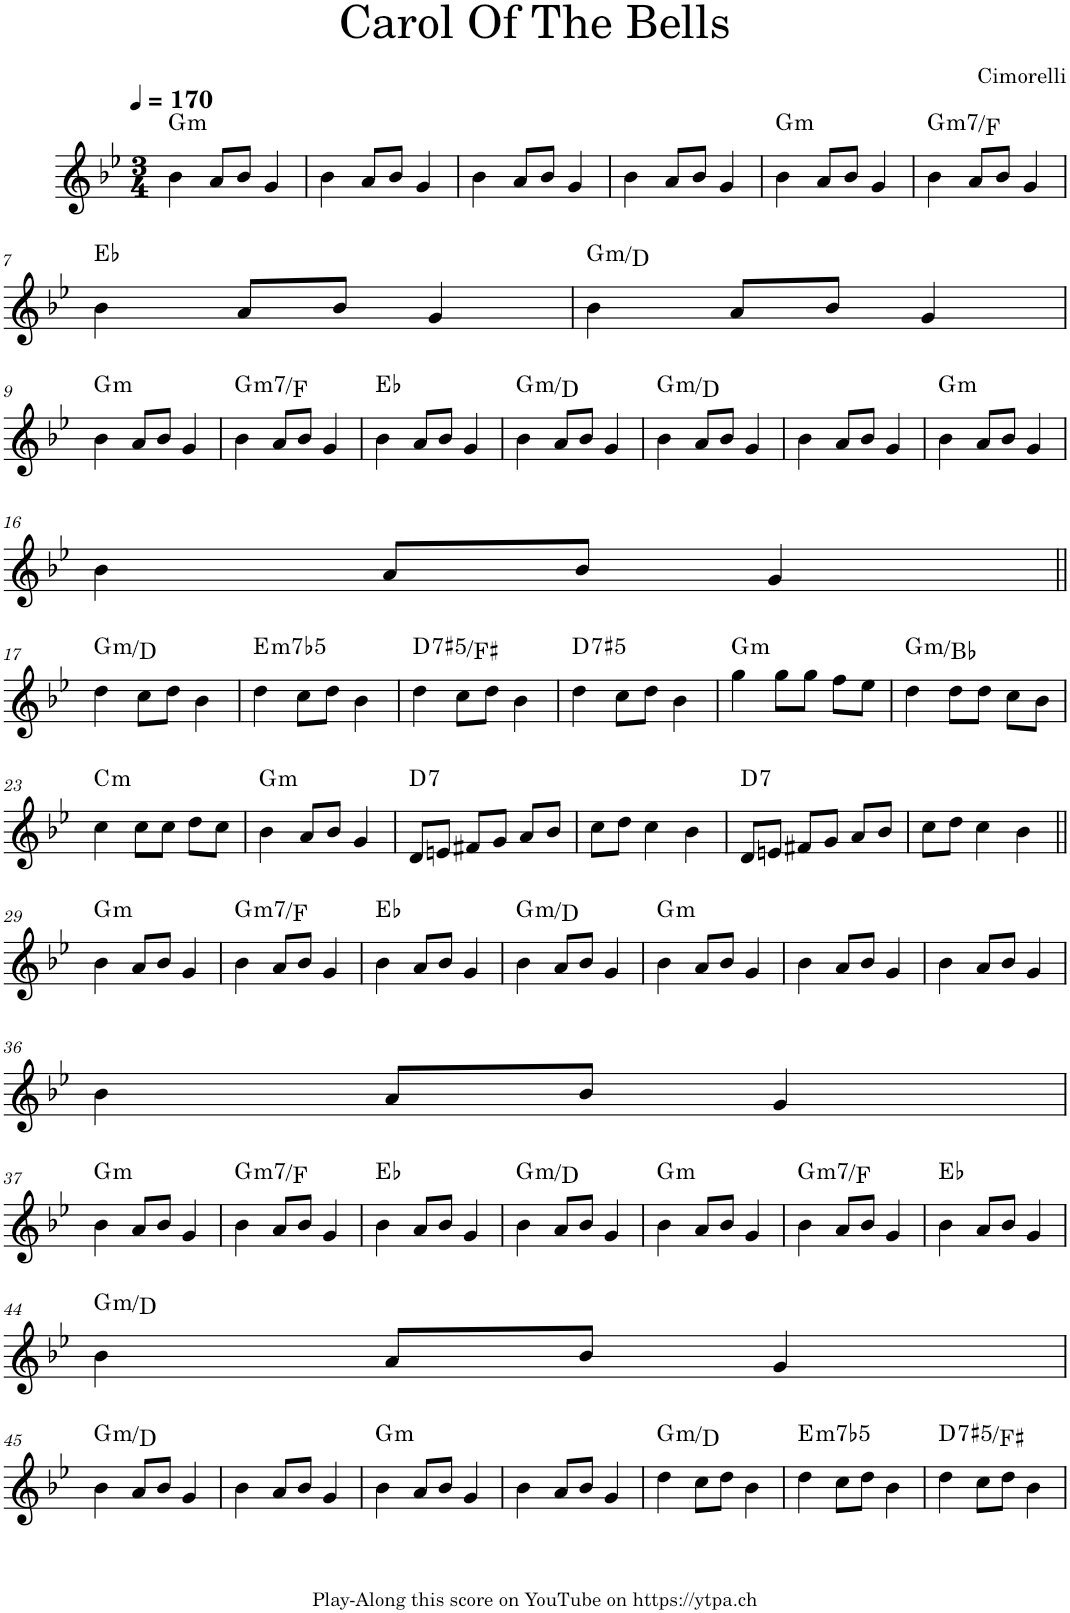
**kern	**harte
*part1	*part1
*staff1	*
*I"Piano	*
*I'Pno.	*
*clefG2	*
*k[b-e-]	*
*M3/4	*
*MM170	*
=1	=1
!	!LO:H:kt=m
4b-\	G:min
8a/L	.
8b-/J	.
4g/	.
=2	=2
4b-\	.
8a/L	.
8b-/J	.
4g/	.
=3	=3
4b-\	.
8a/L	.
8b-/J	.
4g/	.
=4	=4
4b-\	.
8a/L	.
8b-/J	.
4g/	.
=5	=5
!	!LO:H:kt=m
4b-\	G:min
8a/L	.
8b-/J	.
4g/	.
=6	=6
!	!LO:H:kt=m7
4b-\	G:min7/b7
8a/L	.
8b-/J	.
4g/	.
!!LO:LB:g=z
=7	=7
4b-\	Eb:maj
8a/L	.
8b-/J	.
4g/	.
=8	=8
!	!LO:H:kt=m
4b-\	G:min/5
8a/L	.
8b-/J	.
4g/	.
!!LO:LB:g=z
=9	=9
!	!LO:H:kt=m
4b-\	G:min
8a/L	.
8b-/J	.
4g/	.
=10	=10
!	!LO:H:kt=m7
4b-\	G:min7/b7
8a/L	.
8b-/J	.
4g/	.
=11	=11
4b-\	Eb:maj
8a/L	.
8b-/J	.
4g/	.
=12	=12
!	!LO:H:kt=m
4b-\	G:min/5
8a/L	.
8b-/J	.
4g/	.
=13	=13
!	!LO:H:kt=m
4b-\	G:min/5
8a/L	.
8b-/J	.
4g/	.
=14	=14
4b-\	.
8a/L	.
8b-/J	.
4g/	.
=15	=15
!	!LO:H:kt=m
4b-\	G:min
8a/L	.
8b-/J	.
4g/	.
!!LO:LB:g=z
=16	=16
4b-\	.
8a/L	.
8b-/J	.
4g/	.
!!LO:LB:g=z
=17||	=17||
!	!LO:H:kt=m
4dd\	G:min/5
8cc\L	.
8dd\J	.
4b-\	.
=18	=18
!	!LO:H:kt=m7b5
4dd\	E:hdim7
8cc\L	.
8dd\J	.
4b-\	.
=19	=19
!	!LO:H:kt=7
4dd\	D:(3,#5,b7)/3
8cc\L	.
8dd\J	.
4b-\	.
=20	=20
!	!LO:H:kt=7
4dd\	D:(3,#5,b7)
8cc\L	.
8dd\J	.
4b-\	.
=21	=21
!	!LO:H:kt=m
4gg\	G:min
8gg\L	.
8gg\J	.
8ff\L	.
8ee-\J	.
=22	=22
!	!LO:H:kt=m
4dd\	G:min/b3
8dd\L	.
8dd\J	.
8cc\L	.
8b-\J	.
!!LO:LB:g=z
=23	=23
!	!LO:H:kt=m
4cc\	C:min
8cc\L	.
8cc\J	.
8dd\L	.
8cc\J	.
=24	=24
!	!LO:H:kt=m
4b-\	G:min
8a/L	.
8b-/J	.
4g/	.
=25	=25
!	!LO:H:kt=7
8d/L	D:7
8en/J	.
8f#X/L	.
8g/J	.
8a/L	.
8b-/J	.
=26	=26
8cc\L	.
8dd\J	.
4cc\	.
4b-\	.
=27	=27
!	!LO:H:kt=7
8d/L	D:7
8en/J	.
8f#X/L	.
8g/J	.
8a/L	.
8b-/J	.
=28	=28
8cc\L	.
8dd\J	.
4cc\	.
4b-\	.
!!LO:LB:g=z
=29||	=29||
!	!LO:H:kt=m
4b-\	G:min
8a/L	.
8b-/J	.
4g/	.
=30	=30
!	!LO:H:kt=m7
4b-\	G:min7/b7
8a/L	.
8b-/J	.
4g/	.
=31	=31
4b-\	Eb:maj
8a/L	.
8b-/J	.
4g/	.
=32	=32
!	!LO:H:kt=m
4b-\	G:min/5
8a/L	.
8b-/J	.
4g/	.
=33	=33
!	!LO:H:kt=m
4b-\	G:min
8a/L	.
8b-/J	.
4g/	.
=34	=34
4b-\	.
8a/L	.
8b-/J	.
4g/	.
=35	=35
4b-\	.
8a/L	.
8b-/J	.
4g/	.
!!LO:LB:g=z
=36	=36
4b-\	.
8a/L	.
8b-/J	.
4g/	.
!!LO:LB:g=z
=37	=37
!	!LO:H:kt=m
4b-\	G:min
8a/L	.
8b-/J	.
4g/	.
=38	=38
!	!LO:H:kt=m7
4b-\	G:min7/b7
8a/L	.
8b-/J	.
4g/	.
=39	=39
4b-\	Eb:maj
8a/L	.
8b-/J	.
4g/	.
=40	=40
!	!LO:H:kt=m
4b-\	G:min/5
8a/L	.
8b-/J	.
4g/	.
=41	=41
!	!LO:H:kt=m
4b-\	G:min
8a/L	.
8b-/J	.
4g/	.
=42	=42
!	!LO:H:kt=m7
4b-\	G:min7/b7
8a/L	.
8b-/J	.
4g/	.
=43	=43
4b-\	Eb:maj
8a/L	.
8b-/J	.
4g/	.
!!LO:LB:g=z
=44	=44
!	!LO:H:kt=m
4b-\	G:min/5
8a/L	.
8b-/J	.
4g/	.
!!LO:LB:g=z
=45	=45
!	!LO:H:kt=m
4b-\	G:min/5
8a/L	.
8b-/J	.
4g/	.
=46	=46
4b-\	.
8a/L	.
8b-/J	.
4g/	.
=47	=47
!	!LO:H:kt=m
4b-\	G:min
8a/L	.
8b-/J	.
4g/	.
=48	=48
4b-\	.
8a/L	.
8b-/J	.
4g/	.
=49	=49
!	!LO:H:kt=m
4dd\	G:min/5
8cc\L	.
8dd\J	.
4b-\	.
=50	=50
!	!LO:H:kt=m7b5
4dd\	E:hdim7
8cc\L	.
8dd\J	.
4b-\	.
=51	=51
!	!LO:H:kt=7
4dd\	D:(3,#5,b7)/3
8cc\L	.
8dd\J	.
4b-\	.
=	=
*-	*-
